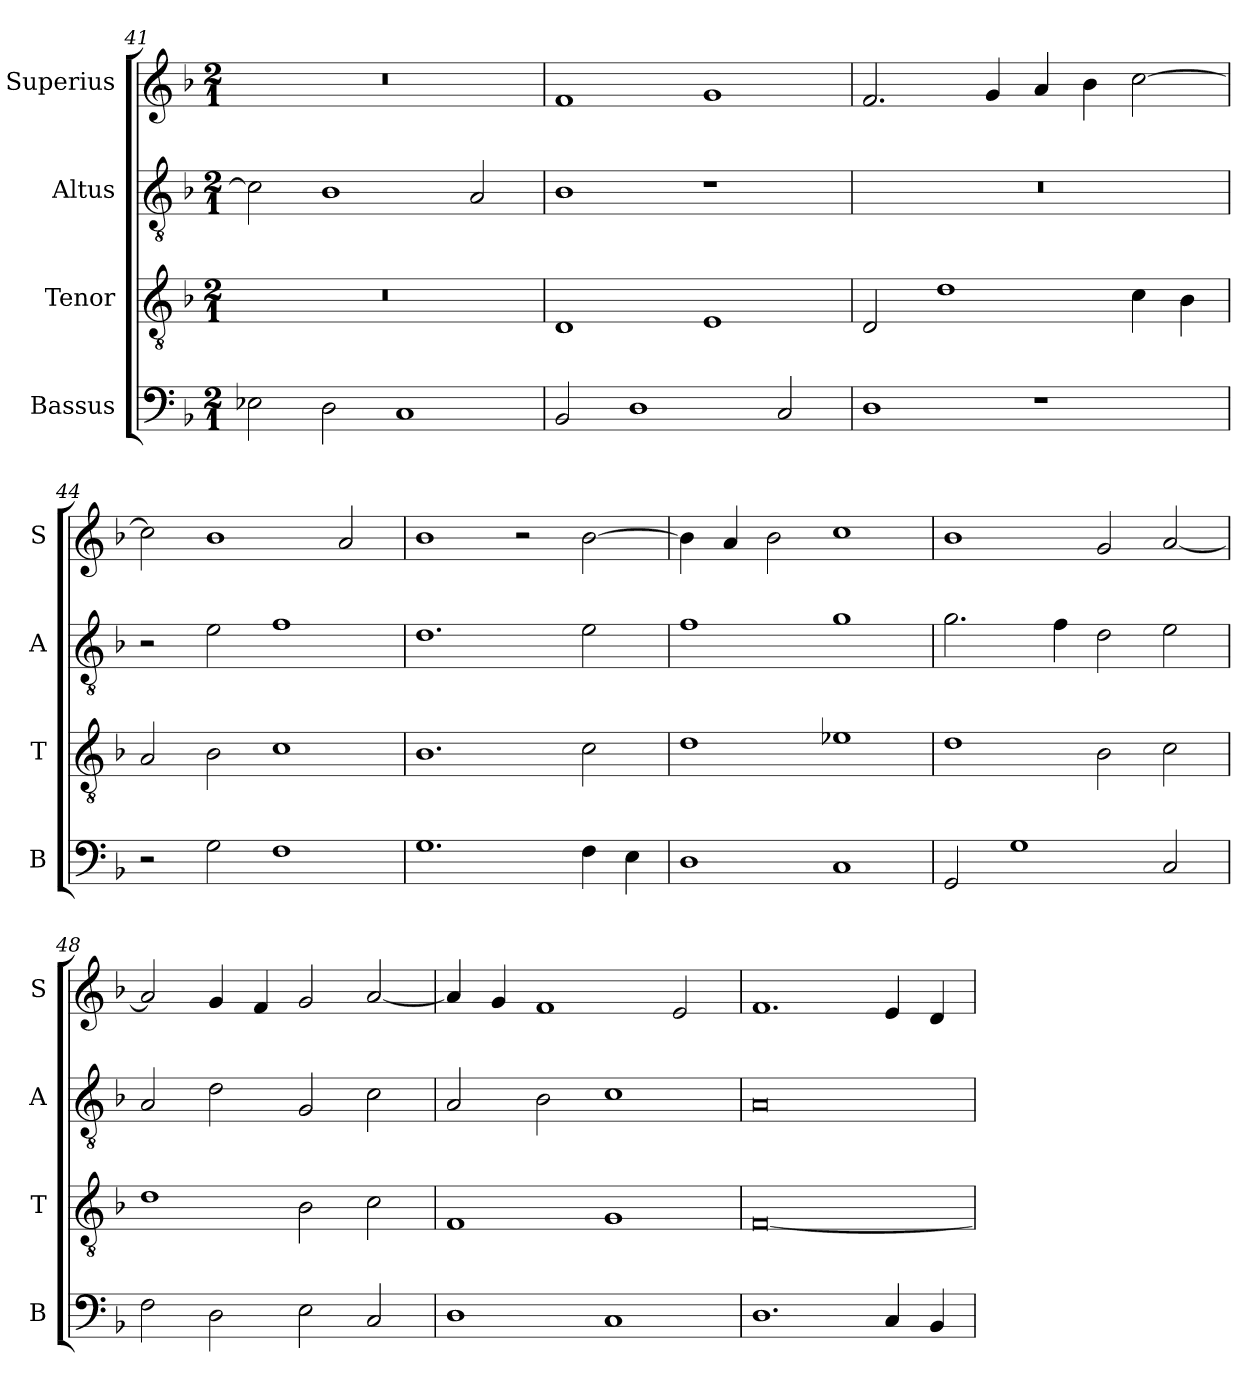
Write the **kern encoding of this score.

**kern	**kern	**kern	**kern
*part4	*part3	*part2	*part1
*staff4	*staff3	*staff2	*staff1
*I"Bassus	*I"Tenor	*I"Altus	*I"Superius
*I'B	*I'T	*I'A	*I'S
*clefF4	*clefGv2	*clefGv2	*clefG2
*k[b-]	*k[b-]	*k[b-]	*k[b-]
*M2/1	*M2/1	*M2/1	*M2/1
=41	=41	=41	=41
2E-X\	0r	2c\]	0r
2D\	.	1B-	.
1C	.	.	.
.	.	2A/	.
=42	=42	=42	=42
2BB-/	1D	1B-	1f
1D	.	.	.
.	1E	1r	1g
2C/	.	.	.
=43	=43	=43	=43
1D	2D/	0r	2.f/
.	1d	.	.
.	.	.	4g/
1r	.	.	4a/
.	.	.	4b-\
.	4c\	.	[2cc\
.	4B-\	.	.
=44	=44	=44	=44
2r	2A/	2r	2cc\]
2G\	2B-\	2e\	1b-
1F	1c	1f	.
.	.	.	2a/
=45	=45	=45	=45
1.G	1.B-	1.d	1b-
.	.	.	2r
4F\	2c\	2e\	[2b-\
4E\	.	.	.
=46	=46	=46	=46
1D	1d	1f	4b-\]
.	.	.	4a/
.	.	.	2b-\
1C	1e-X	1g	1cc
=47	=47	=47	=47
2GG/	1d	2.g\	1b-
1G	.	.	.
.	.	4f\	.
.	2B-\	2d\	2g/
2C/	2c\	2e\	[2a/
=48	=48	=48	=48
2F\	1d	2A/	2a/]
2D\	.	2d\	4g/
.	.	.	4f/
2E\	2B-\	2G/	2g/
2C/	2c\	2c\	[2a/
=49	=49	=49	=49
1D	1F	2A/	4a/]
.	.	.	4g/
.	.	2B-\	1f
1C	1G	1c	.
.	.	.	2e/
=50	=50	=50	=50
1.D	[0F	0A	1.f
4C/	.	.	4e/
4BB-/	.	.	4d/
=	=	=	=
*-	*-	*-	*-
